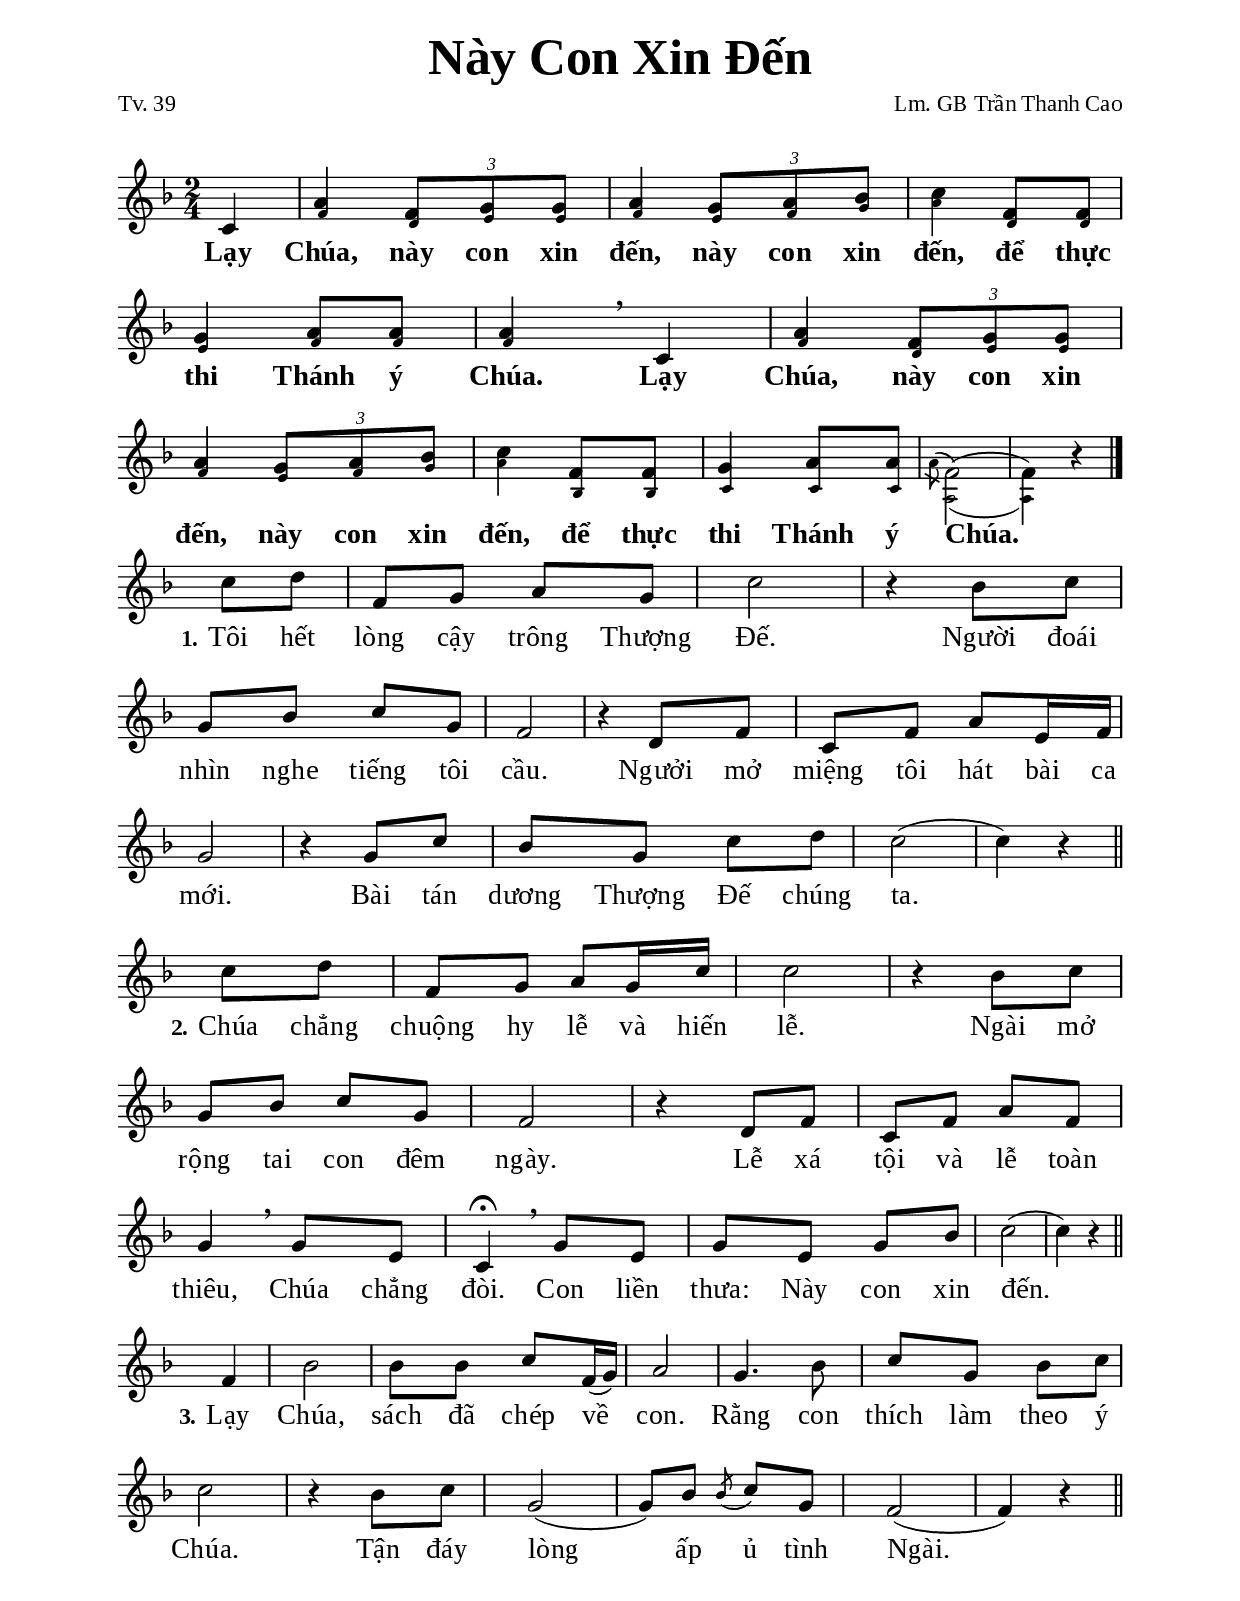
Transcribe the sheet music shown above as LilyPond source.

% Cài đặt chung
\version "2.22.1"
\include "english.ly"

\header {
  title = \markup { \fontsize #3 "Này Con Xin Đến" }
  poet = "Tv. 39"
  composer = "Lm. GB Trần Thanh Cao"
  arranger = " "
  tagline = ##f
}

% Nhạc điệp khúc
nhacDiepKhucSop = \relative c' {
  \partial 4 c4 |
  a'4 \tuplet 3/2 { f8 g g } |
  a4 \tuplet 3/2 { g8 a bf } |
  c4 f,8 f |
  g4 a8 a |
  a4 \breathe c,4 |
  a' \tuplet 3/2 { f8 g g } |
  a4 \tuplet 3/2 { g8 a bf } |
  c4 f,8 f |
  g4 a8 a |
  \stemDown
  \acciaccatura a8 f2 ( |
  f4) r \bar "|."
}

nhacDiepKhucBas = \relative c' {
  \partial 4 c4 |
  f4 \tuplet 3/2 { d8 e e } |
  f4 \tuplet 3/2 { e8 f g } |
  a4 d,8 d |
  e4 f8 f |
  f4 c |
  f \tuplet 3/2 { d8 e e } |
  f4 \tuplet 3/2 { e8 f g } |
  a4 bf,8 bf |
  c4 c8 c |
  a2 ( |
  a4) r
}

% Nhạc phiên khúc
nhacPhienKhucMot = \relative c'' {
  \partial 4 c8 d |
  f, g a g |
  c2 |
  r4 bf8 c |
  g bf c g |
  f2 |
  r4 d8 f |
  c f a e16 f |
  g2 |
  r4 g8 c |
  bf g c d |
  c2 ( |
  c4) r \bar "||"
}

nhacPhienKhucHai = \relative c'' {
  \partial 4 c8 d |
  f, g a g16 c |
  c2 |
  r4 bf8 c |
  g bf c g |
  f2 |
  r4 d8 f |
  c f a f |
  g4 \breathe g8 e |
  c4 \fermata \breathe g'8 e |
  g e g bf |
  c2 ( |
  c4) r \bar "||"
}

nhacPhienKhucBa = \relative c' {
  \partial 4 f4 |
  bf2 |
  bf8 bf c f,16 (g) |
  a2 |
  g4. bf8 |
  c g bf c |
  c2 |
  r4 bf8 c |
  g2 ( |
  g8) bf \acciaccatura bf8 c g |
  f2 ( |
  f4) r \bar "||"
}

% Lời điệp khúc
loiDiepKhuc = \lyricmode {
  Lạy Chúa, này con xin đến, này con xin đến,
  để thực thi Thánh ý Chúa.
  Lạy Chúa, này con xin đến, này con xin đến,
  để thực thi Thánh ý Chúa.
}

% Lời phiên khúc
loiPhienKhucMot = \lyricmode {
  \set stanza = #"1."
  Tôi hết lòng cậy trông Thượng Đế.
  Người đoái nhìn nghe tiếng tôi cầu.
  Ngưởi mở miệng tôi hát bài ca mới.
  Bài tán dương Thượng Đế chúng ta.
}

loiPhienKhucHai = \lyricmode {
  \set stanza = #"2."
  Chúa chẳng chuộng hy lễ và hiến lễ.
  Ngài mở rộng tai con đêm ngày.
  Lễ xá tội và lễ toàn thiêu,
  Chúa chẳng đòi.
  Con liền thưa: Này con xin đến.
}

loiPhienKhucBa = \lyricmode {
  \set stanza = #"3."
  Lạy Chúa, sách đã chép về con.
  Rằng con thích làm theo ý Chúa.
  Tận đáy lòng ấp ủ tình Ngài.
}


% Dàn trang
\paper {
  #(set-paper-size "a4")
  top-margin = 15\mm
  bottom-margin = 10\mm
  left-margin = 20\mm
  right-margin = 20\mm
  indent = #0
  #(define fonts
    (make-pango-font-tree
      "Liberation Serif"
      "Liberation Serif"
      "Liberation Serif"
      (/ 20 20)))
  page-count = #1
  system-system-spacing = #'((basic-distance . 12.5))
  score-system-spacing = #'((basic-distance . 12.5))
}

% Thiết lập tông và nhịp
TongNhip = { \key f \major \time 2/4 }

% Đổi kích thước nốt cho bè phụ
notBePhu =
#(define-music-function (font-size music) (number? ly:music?)
   (for-some-music
     (lambda (m)
       (if (music-is-of-type? m 'rhythmic-event)
           (begin
             (set! (ly:music-property m 'tweaks)
                   (cons `(font-size . ,font-size)
                         (ly:music-property m 'tweaks)))
             #t)
           #f))
     music)
   music)

\score {
  \new ChoirStaff <<
    \new Staff = diepKhuc \with {
        \consists "Merge_rests_engraver"
        %\magnifyStaff #(magstep +1)
        printPartCombineTexts = ##f
      }
      <<
      \new Voice \TongNhip \partCombine 
        \nhacDiepKhucSop
        \notBePhu -3 { \nhacDiepKhucBas }
      \new NullVoice = nhacThamChieu \nhacDiepKhucSop
      \new Lyrics \lyricsto nhacThamChieu \loiDiepKhuc
      >>
  >>
  \layout {
    \override Lyrics.LyricText.font-series = #'bold
    \override Lyrics.LyricText.font-size = #+2
    \override Lyrics.LyricSpace.minimum-distance = #3
    \override Score.BarNumber.break-visibility = ##(#f #f #f)
    \override Score.SpacingSpanner.uniform-stretching = ##t
  }
}

\score {
  \new ChoirStaff <<
    \new Staff = phienKhuc \with {
        %\magnifyStaff #(magstep +1)
      }
      <<
      \new Voice = beSop {
        \key f \major \time 2/4 \nhacPhienKhucMot
      }
    >>
    \new Lyrics \lyricsto beSop \loiPhienKhucMot
  >>
  \layout {
    \override Staff.TimeSignature.transparent = ##t
    \override Lyrics.LyricText.font-size = #+2
    \override Lyrics.LyricSpace.minimum-distance = #3
    \override Score.BarNumber.break-visibility = ##(#f #f #f)
    \override Score.SpacingSpanner.uniform-stretching = ##t
  }
}

\score {
  \new ChoirStaff <<
    \new Staff = phienKhuc \with {
        %\magnifyStaff #(magstep +1)
      }
      <<
      \new Voice = beSop {
        \key f \major \time 2/4 \nhacPhienKhucHai
      }
    >>
    \new Lyrics \lyricsto beSop \loiPhienKhucHai
  >>
  \layout {
    \override Staff.TimeSignature.transparent = ##t
    \override Lyrics.LyricText.font-size = #+2
    \override Lyrics.LyricSpace.minimum-distance = #3
    \override Score.BarNumber.break-visibility = ##(#f #f #f)
    \override Score.SpacingSpanner.uniform-stretching = ##t
  }
}

\score {
  \new ChoirStaff <<
    \new Staff = phienKhuc \with {
        %\magnifyStaff #(magstep +1)
      }
      <<
      \new Voice = beSop {
        \key f \major \time 2/4 \nhacPhienKhucBa
      }
    >>
    \new Lyrics \lyricsto beSop \loiPhienKhucBa
  >>
  \layout {
    \override Staff.TimeSignature.transparent = ##t
    \override Lyrics.LyricText.font-size = #+2
    \override Lyrics.LyricSpace.minimum-distance = #2.5
    \override Score.BarNumber.break-visibility = ##(#f #f #f)
    \override Score.SpacingSpanner.uniform-stretching = ##t
  }
}
